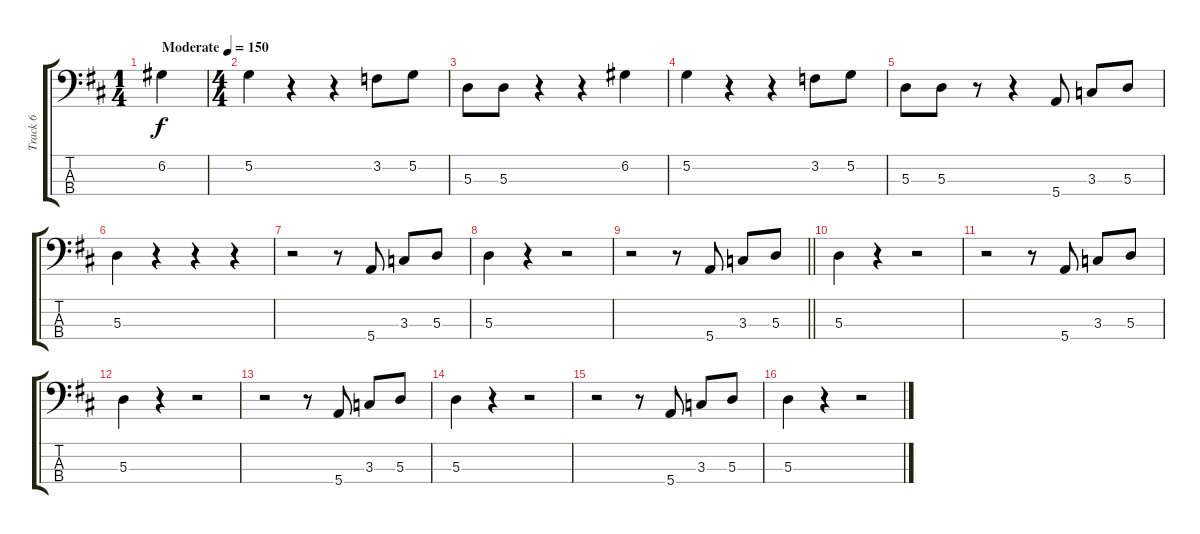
\track ("Track 6" "Track 6") {instrument electricbassfinger}
\staff {score tabs}
\tuning (G2 D2 A1 E1) {hide}
\ts (1 4)
\tempo (150 "Moderate")
\clef f4
\ks d
6.2.4{dy f instrument electricbassfinger} |
\ts (4 4)
5.2.4 r.4 r.4 3.2.8 5.2.8 |
5.3.8 5.3.8 r.4 r.4 6.2.4 |
5.2.4 r.4 r.4 3.2.8 5.2.8 |
5.3.8 5.3.8 r.8 r.4 5.4.8 3.3.8 5.3.8 |
5.3.4 r.4 r.4 r.4 |
r.2 r.8 5.4.8 3.3.8 5.3.8 |
5.3.4 r.4 r.2 |
\barLineRight lightlight
r.2 r.8 5.4.8 3.3.8 5.3.8 |
5.3.4 r.4 r.2 |
r.2 r.8 5.4.8 3.3.8 5.3.8 |
5.3.4 r.4 r.2 |
r.2 r.8 5.4.8 3.3.8 5.3.8 |
5.3.4 r.4 r.2 |
r.2 r.8 5.4.8 3.3.8 5.3.8 |
5.3.4 r.4 r.2
